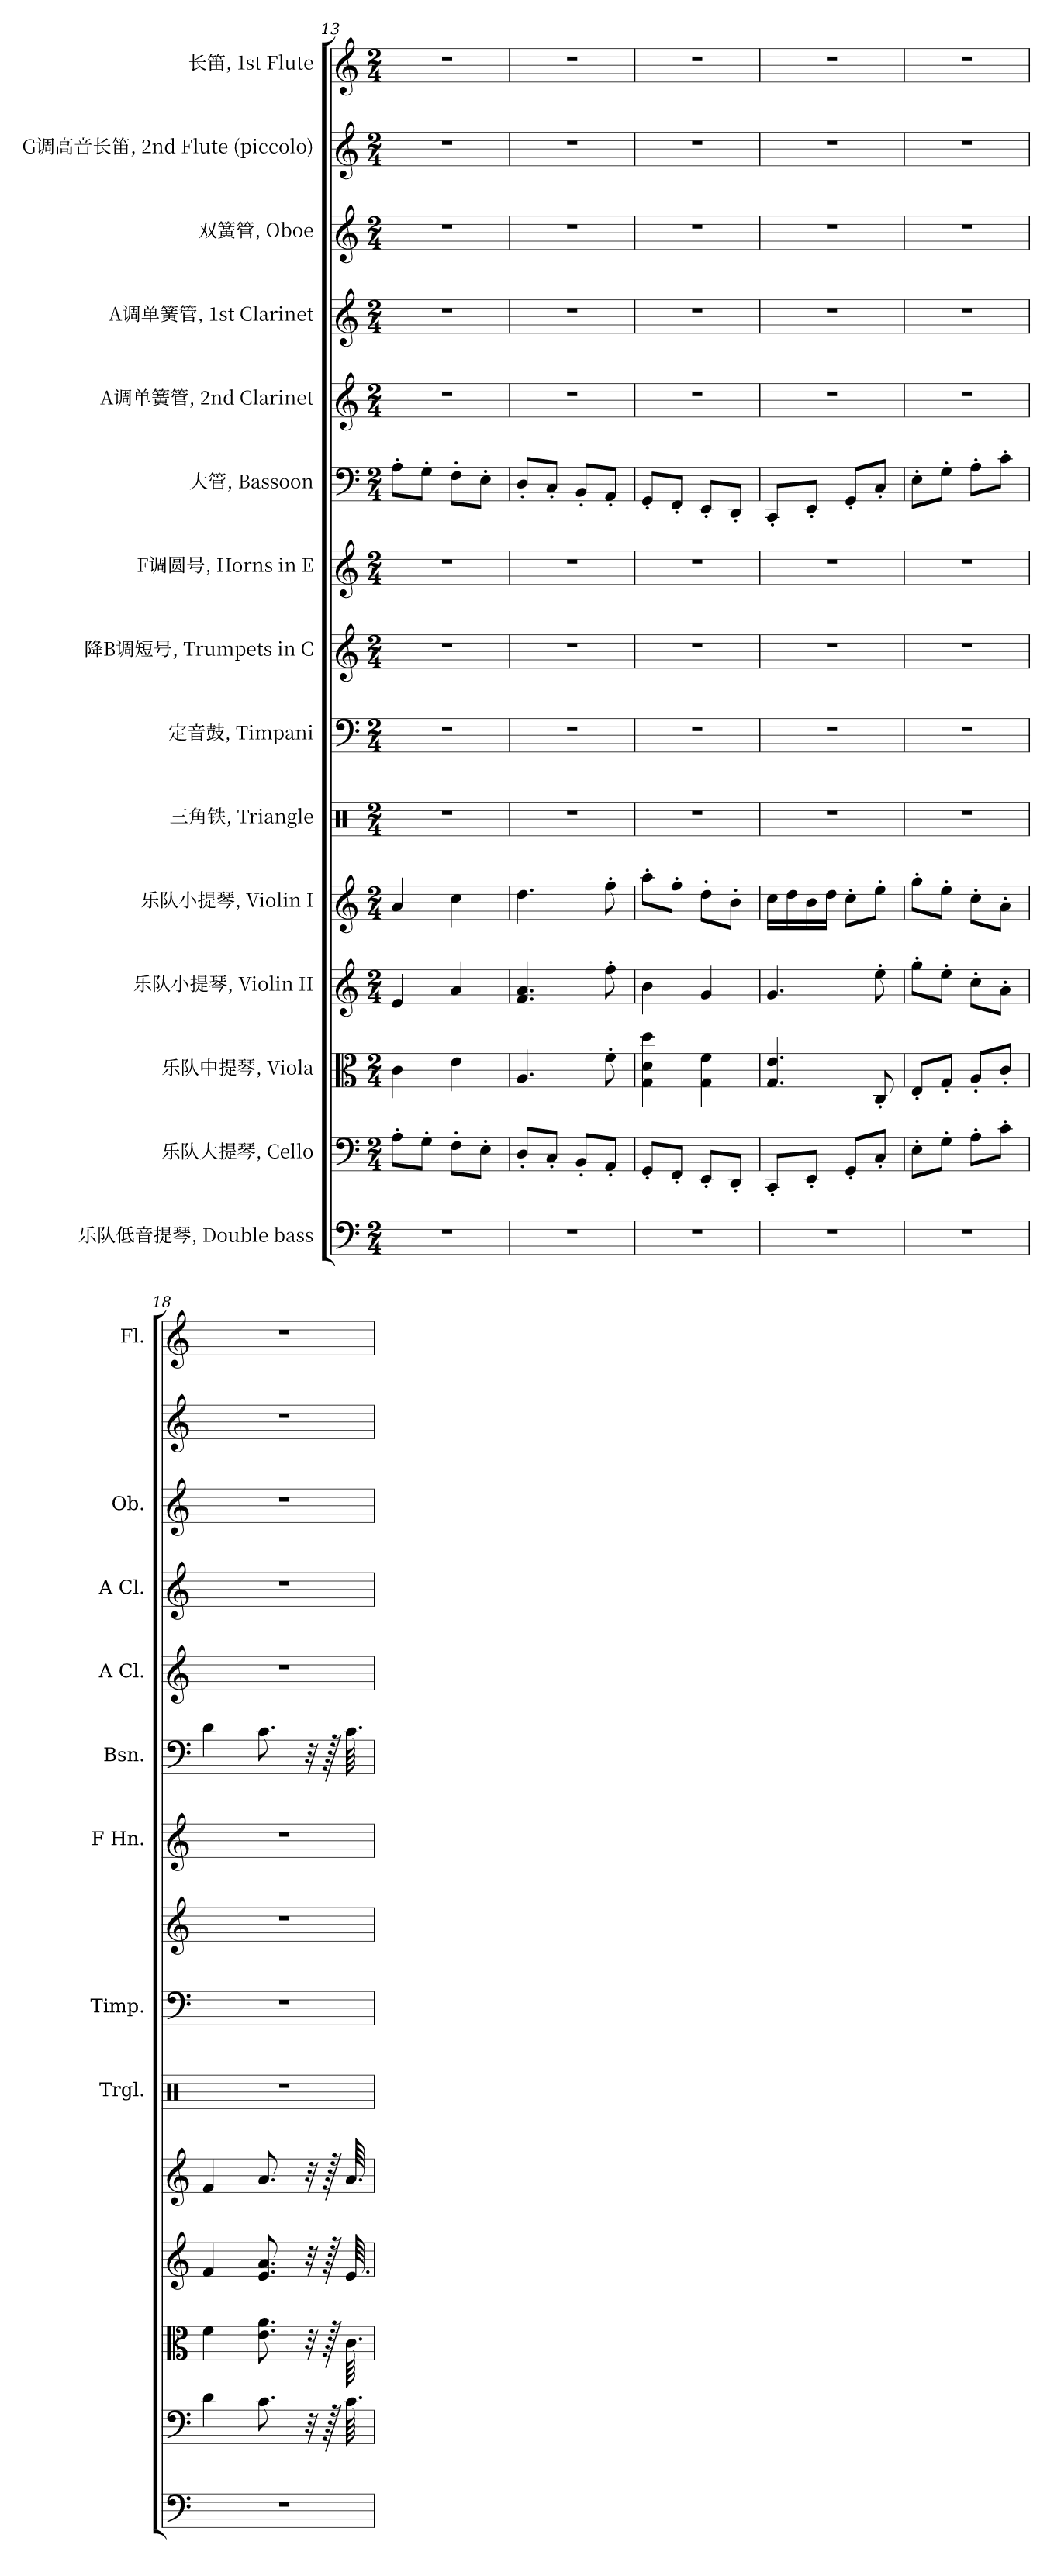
**kern	**kern	**kern	**kern	**kern	**kern	**kern	**kern	**kern	**kern	**kern	**kern	**kern	**kern	**kern
*part15	*part14	*part13	*part12	*part11	*part10	*part9	*part8	*part7	*part6	*part5	*part4	*part3	*part2	*part1
*staff15	*staff14	*staff13	*staff12	*staff11	*staff10	*staff9	*staff8	*staff7	*staff6	*staff5	*staff4	*staff3	*staff2	*staff1
*I"乐队低音提琴, Double bass	*I"乐队大提琴, Cello	*I"乐队中提琴, Viola	*I"乐队小提琴, Violin II	*I"乐队小提琴, Violin I	*I"三角铁, Triangle	*I"定音鼓, Timpani	*I"降B调短号, Trumpets in C	*I"F调圆号, Horns in E	*I"大管, Bassoon	*I"A调单簧管, 2nd Clarinet	*I"A调单簧管, 1st Clarinet	*I"双簧管, Oboe	*I"G调高音长笛, 2nd Flute (piccolo)	*I"长笛, 1st Flute
*	*	*	*	*	*I'Trgl.	*I'Timp.	*	*I'F Hn.	*I'Bsn.	*I'A Cl.	*I'A Cl.	*I'Ob.	*	*I'Fl.
!!LO:PB:g=z
*clefF4	*clefF4	*clefC3	*clefG2	*clefG2	*clefX	*clefF4	*clefG2	*clefG2	*clefF4	*clefG2	*clefG2	*clefG2	*clefG2	*clefG2
*ITrd7c12	*	*	*	*	*	*	*ITrd1c2	*ITrd4c7	*	*ITrd2c3	*ITrd2c3	*	*ITrd-4c-7	*
*k[]	*k[]	*k[]	*k[]	*k[]	*k[]	*k[]	*k[b-e-]	*k[b-]	*k[]	*k[f#c#g#]	*k[f#c#g#]	*k[]	*k[f#]	*k[]
*M2/4	*M2/4	*M2/4	*M2/4	*M2/4	*M2/4	*M2/4	*M2/4	*M2/4	*M2/4	*M2/4	*M2/4	*M2/4	*M2/4	*M2/4
=13	=13	=13	=13	=13	=13	=13	=13	=13	=13	=13	=13	=13	=13	=13
2r	8A'\L	4c\	4e/	4a/	2r	2r	2r	2r	8A'\L	2r	2r	2r	2r	2r
.	8G'\J	.	.	.	.	.	.	.	8G'\J	.	.	.	.	.
.	8F'\L	4e\	4a/	4cc\	.	.	.	.	8F'\L	.	.	.	.	.
.	8E'\J	.	.	.	.	.	.	.	8E'\J	.	.	.	.	.
=14	=14	=14	=14	=14	=14	=14	=14	=14	=14	=14	=14	=14	=14	=14
2r	8D'/L	4.A/	4.f/ 4.a/	4.dd\	2r	2r	2r	2r	8D'/L	2r	2r	2r	2r	2r
.	8C'/J	.	.	.	.	.	.	.	8C'/J	.	.	.	.	.
.	8BB'/L	.	.	.	.	.	.	.	8BB'/L	.	.	.	.	.
.	8AA'/J	8f'\	8ff'\	8ff'\	.	.	.	.	8AA'/J	.	.	.	.	.
=15	=15	=15	=15	=15	=15	=15	=15	=15	=15	=15	=15	=15	=15	=15
2r	8GG'/L	4G\ 4d\ 4dd\	4b\	8aa'\L	2r	2r	2r	2r	8GG'/L	2r	2r	2r	2r	2r
.	8FF'/J	.	.	8ff'\J	.	.	.	.	8FF'/J	.	.	.	.	.
.	8EE'/L	4G\ 4f\	4g/	8dd'\L	.	.	.	.	8EE'/L	.	.	.	.	.
.	8DD'/J	.	.	8b'\J	.	.	.	.	8DD'/J	.	.	.	.	.
=16	=16	=16	=16	=16	=16	=16	=16	=16	=16	=16	=16	=16	=16	=16
2r	8CC'/L	4.G/ 4.e/	4.g/	16cc\LL	2r	2r	2r	2r	8CC'/L	2r	2r	2r	2r	2r
.	.	.	.	16dd\	.	.	.	.	.	.	.	.	.	.
.	8EE'/J	.	.	16b\	.	.	.	.	8EE'/J	.	.	.	.	.
.	.	.	.	16dd\JJ	.	.	.	.	.	.	.	.	.	.
.	8GG'/L	.	.	8cc'\L	.	.	.	.	8GG'/L	.	.	.	.	.
.	8C'/J	8C'/	8ee'\	8ee'\J	.	.	.	.	8C'/J	.	.	.	.	.
=17	=17	=17	=17	=17	=17	=17	=17	=17	=17	=17	=17	=17	=17	=17
2r	8E'\L	8E'/L	8gg'\L	8gg'\L	2r	2r	2r	2r	8E'\L	2r	2r	2r	2r	2r
.	8G'\J	8G'/J	8ee'\J	8ee'\J	.	.	.	.	8G'\J	.	.	.	.	.
.	8A'\L	8A'/L	8cc'\L	8cc'\L	.	.	.	.	8A'\L	.	.	.	.	.
.	8c'\J	8c'/J	8a'\J	8a'\J	.	.	.	.	8c'\J	.	.	.	.	.
=18	=18	=18	=18	=18	=18	=18	=18	=18	=18	=18	=18	=18	=18	=18
2r	4d\	4f\	4f/	4f/	2r	2r	2r	2r	4d\	2r	2r	2r	2r	2r
.	8.c\	8.e\ 8.a\	8.e/ 8.a/	8.a/	.	.	.	.	8.c\	.	.	.	.	.
.	32r	32r	32r	32r	.	.	.	.	32r	.	.	.	.	.
.	128r	128r	128r	128r	.	.	.	.	128r	.	.	.	.	.
.	64.c\	64.c\	64.e/	64.a/	.	.	.	.	64.c\	.	.	.	.	.
=	=	=	=	=	=	=	=	=	=	=	=	=	=	=
*-	*-	*-	*-	*-	*-	*-	*-	*-	*-	*-	*-	*-	*-	*-
